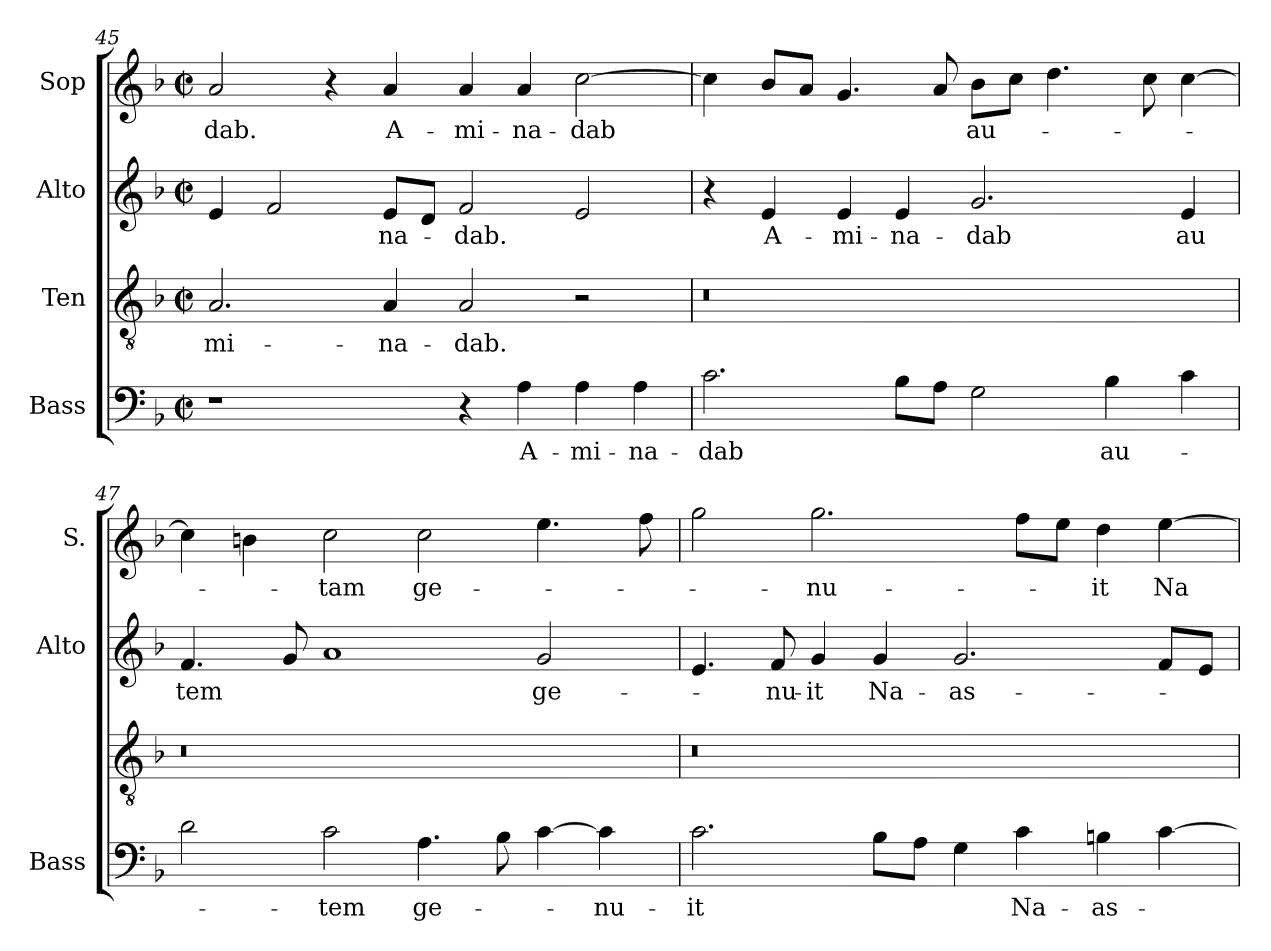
**kern	**text	**kern	**text	**kern	**text	**kern	**text
*part4	*part4	*part3	*part3	*part2	*part2	*part1	*part1
*staff4	*staff4	*staff3	*staff3	*staff2	*staff2	*staff1	*staff1
*I"Bass	*	*I"Ten	*	*I"Alto	*	*I"Sop	*
*I'Bass	*	*	*	*I'Alto	*	*I'S.	*
*clefF4	*	*clefGv2	*	*clefG2	*	*clefG2	*
*k[b-]	*	*k[b-]	*	*k[b-]	*	*k[b-]	*
*F:	*	*F:	*	*F:	*	*F:	*
*M2/2	*	*M2/2	*	*M2/2	*	*M2/2	*
*met(c|)	*	*met(c|)	*	*met(c|)	*	*met(c|)	*
=45	=45	=45	=45	=45	=45	=45	=45
!	!	!	!LO:LY:b:cj	!	!	!	!LO:LY:b:cj
1r	.	2.A/	-mi-	4e/	.	2a/	-dab.
.	.	.	.	2f/	.	.	.
.	.	.	.	.	.	4r	.
!	!	!	!LO:LY:b:cj	!	!LO:LY:b:cj	!	!LO:LY:b:cj
.	.	4A/	-na-	8e/L	-na-	4a/	A-
.	.	.	.	8d/J	.	.	.
!	!	!	!LO:LY:b:cj	!	!LO:LY:b	!	!LO:LY:b
4r	.	2A/	-dab.	2f/	-dab.	4a/	-mi-
!	!LO:LY:b	!	!	!	!	!	!LO:LY:b:cj
4A\	A-	.	.	.	.	4a/	-na-
!	!LO:LY:b:cj	!	!	!	!	!	!LO:LY:b:cj
4A\	-mi-	2r	.	2e/	.	[>2cc\	-dab
!	!LO:LY:b:rj	!	!	!	!	!	!
4A\	-na-	.	.	.	.	.	.
=46	=46	=46	=46	=46	=46	=46	=46
!	!LO:LY:b	!	!	!	!	!	!
2.c\	-dab	0r	.	4r	.	4cc\]	.
!	!	!	!	!	!LO:LY:b:cj	!	!
.	.	.	.	4e/	A-	8b-/L	.
.	.	.	.	.	.	8a/J	.
!	!	!	!	!	!LO:LY:b	!	!
.	.	.	.	4e/	-mi-	4.g/	.
!	!	!	!	!	!LO:LY:b:rj	!	!
8B-\L	.	.	.	4e/	-na-	.	.
8A\J	.	.	.	.	.	8a/	.
!	!	!	!	!	!LO:LY:b:cj	!	!LO:LY:b:cj
2G\	.	.	.	2.g/	-dab	8b-\L	au-
.	.	.	.	.	.	8cc\J	.
.	.	.	.	.	.	4.dd\	.
!	!LO:LY:b:cj	!	!	!	!	!	!
4B-\	au-	.	.	.	.	.	.
.	.	.	.	.	.	8cc\	.
!	!	!	!	!	!LO:LY:b:cj	!	!
4c\	.	.	.	4e/	au	[<4cc\	.
!!LO:LB:g=z
=47	=47	=47	=47	=47	=47	=47	=47
!	!	!	!	!	!LO:LY:b	!	!
2d\	.	0r	.	4.f/	tem	4cc\]	.
.	.	.	.	.	.	4bn\	.
.	.	.	.	8g/	.	.	.
!	!LO:LY:b:cj	!	!	!	!	!	!LO:LY:b:cj
2c\	-tem	.	.	1a	.	2cc\	-tam
!	!LO:LY:b:cj	!	!	!	!	!	!LO:LY:b:cj
4.A\	ge-	.	.	.	.	2cc\	ge-
8B-\	.	.	.	.	.	.	.
!	!	!	!	!	!LO:LY:b:cj	!	!
[<4c\	.	.	.	2g/	ge-	4.ee\	.
!	!LO:LY:b:cj	!	!	!	!	!	!
4c\]	-nu-	.	.	.	.	.	.
.	.	.	.	.	.	8ff\	.
=48	=48	=48	=48	=48	=48	=48	=48
!	!LO:LY:b:cj	!	!	!	!	!	!
2.c\	-it	0r	.	4.e/	.	2gg\	.
!	!	!	!	!	!LO:LY:b:cj	!	!
.	.	.	.	8f/	-nu-	.	.
!	!	!	!	!	!LO:LY:b:rj	!	!LO:LY:b:cj
.	.	.	.	4g/	-it	2.gg\	-nu-
!	!	!	!	!	!LO:LY:b:cj	!	!
8B-\L	.	.	.	4g/	Na-	.	.
8A\J	.	.	.	.	.	.	.
!	!	!	!	!	!LO:LY:b:cj	!	!
4G\	.	.	.	2.g/	-as-	.	.
!	!LO:LY:b:cj	!	!	!	!	!	!
4c\	Na-	.	.	.	.	8ff\L	.
.	.	.	.	.	.	8ee\J	.
!	!LO:LY:b:cj	!	!	!	!	!	!LO:LY:b:cj
4Bn\	-as-	.	.	.	.	4dd\	-it
!	!	!	!	!	!	!	!LO:LY:b
[>4c\	.	.	.	8f/L	.	[>4ee\	Na-
.	.	.	.	8e/J	.	.	.
=	=	=	=	=	=	=	=
*-	*-	*-	*-	*-	*-	*-	*-
